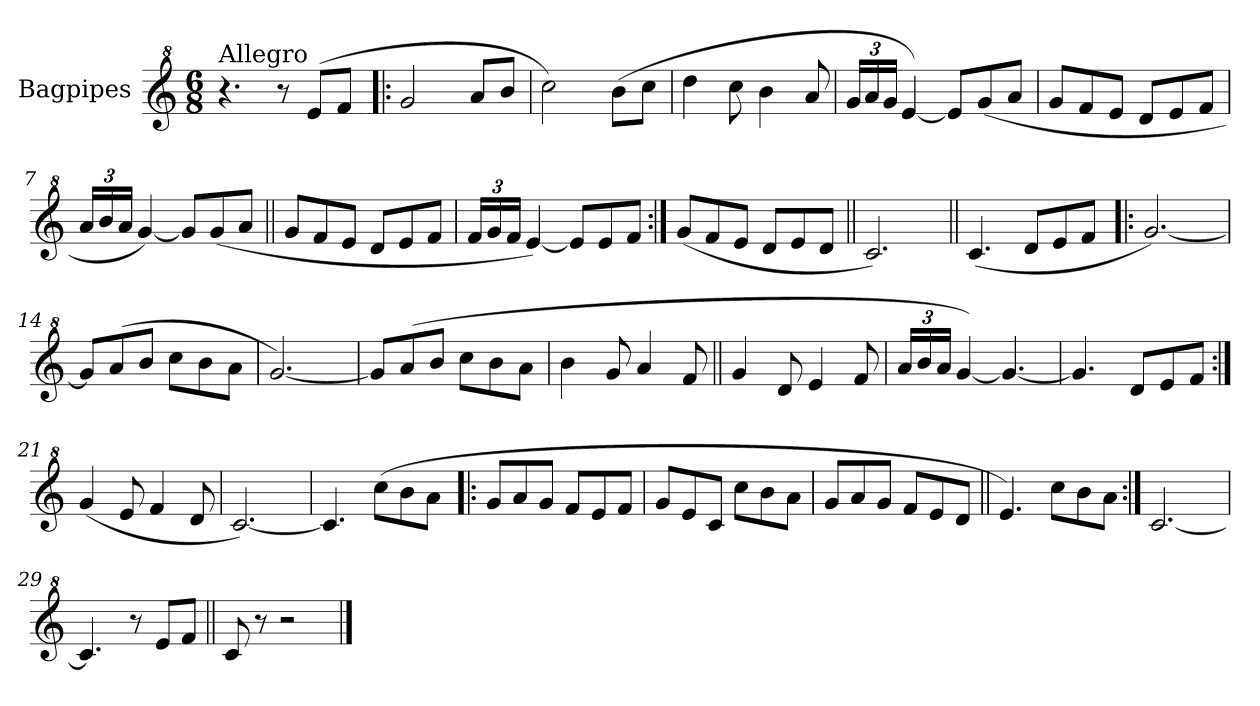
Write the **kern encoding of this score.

**kern
*part1
*staff1
*I"Bagpipes
*I'Bag
*clefG^2
*k[]
*C:
*M6/8
=1
!LO:TX:a:t=Allegro
4.r
8r
(8ee/L
8ff/J
=2!|:
2gg/
8aa/L
8bb/J
=3
2ccc\)
(8bb\L
8ccc\J
=4
4ddd\
8ccc\
4bb\
8aa/
=5
*Xbrackettup
24gg/LL
24aa/
24gg/JJ
[4ee/)
8ee/L]
(8gg/
8aa/J
=6
8gg/L
8ff/
8ee/J
8dd/L
8ee/
8ff/J
=7
24aa/LL
24bb/
24aa/JJ
[4gg/)
8gg/L]
(8gg/
8aa/J
!!LO:LB:g=z
=8||
8gg/L
8ff/
8ee/J
8dd/L
8ee/
8ff/J
=9
24ff/LL
24gg/
24ff/JJ
[4ee/)
8ee/L]
8ee/
8ff/J
=10:|!
(8gg/L
8ff/
8ee/J
8dd/L
8ee/
8dd/J
=11||
2.cc/)
=12||
(4.cc/
8dd/L
8ee/
8ff/J
=13!|:
[2.gg/)
=14
8gg/L]
(8aa/
8bb/J
8ccc\L
8bb\
8aa\J
=15
[2.gg/)
!!LO:LB:g=z
=16
8gg/L]
(8aa/
8bb/J
8ccc\L
8bb\
8aa\J
=17
4bb\
8gg/
4aa/
8ff/
=18||
4gg/
8dd/
4ee/
8ff/
=19
24aa/LL
24bb/
24aa/JJ
[4gg/)
4.gg/_
=20
4.gg/]
8dd/L
8ee/
8ff/J
=21:|!
(4gg/
8ee/
4ff/
8dd/
=22
[2.cc/)
!!LO:LB:g=z
=23
4.cc/]
(8ccc\L
8bb\
8aa\J
=24!|:
8gg/L
8aa/
8gg/J
8ff/L
8ee/
8ff/J
=25
8gg/L
8ee/
8cc/J
8ccc\L
8bb\
8aa\J
=26
8gg/L
8aa/
8gg/J
8ff/L
8ee/
8dd/J
=27||
4.ee/)
8ccc\L
8bb\
8aa\J
=28:|!
[2.cc/
=29
4.cc/]
8r
8ee/L
8ff/J
!!LO:LB:g=z
=30||
8cc/
8r
2r
==
*-
